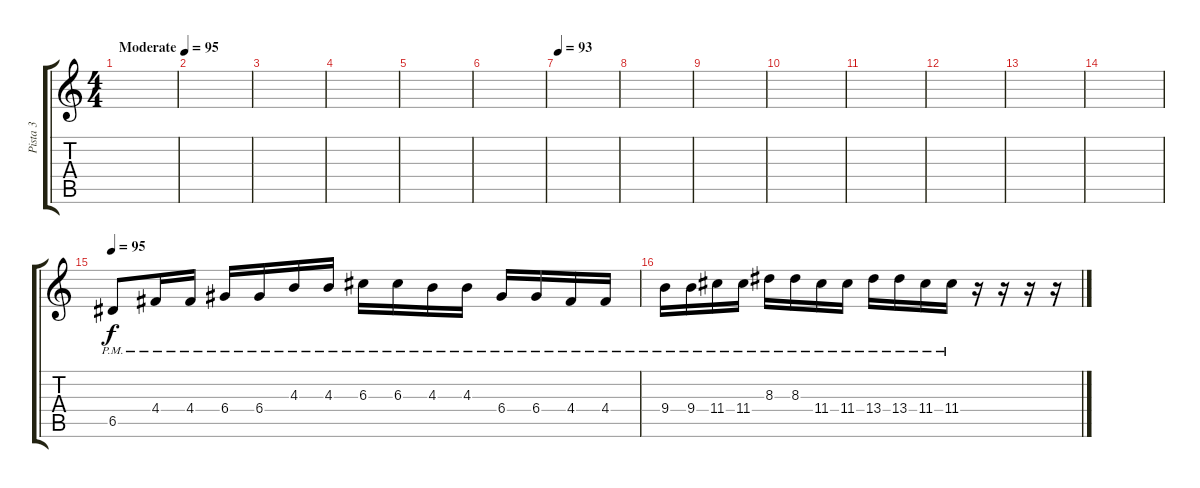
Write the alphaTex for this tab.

\track ("Pista 3" "Pista 3") {instrument distortionguitar}
\staff {score tabs}
\tuning (E4 B3 G3 D3 A2 E2) {hide}
\ts (4 4)
\tempo (95 "Moderate")
\clef g2
\ks c
|
|
|
|
|
|
\tempo 93
|
|
|
|
|
|
|
|
\tempo 95
6.5{pm}.8 4.4{pm}.16 4.4{pm}.16 6.4{pm}.16 6.4{pm}.16 4.3{pm}.16 4.3{pm}.16 6.3{pm}.16 6.3{pm}.16 4.3{pm}.16 4.3{pm}.16 6.4{pm}.16 6.4{pm}.16 4.4{pm}.16 4.4{pm}.16 |
9.4{pm}.16 9.4{pm}.16 11.4{pm}.16 11.4{pm}.16 8.3{pm}.16 8.3{pm}.16 11.4{pm}.16 11.4{pm}.16 13.4{pm}.16 13.4{pm}.16 11.4{pm}.16 11.4{pm}.16 r.16 r.16 r.16 r.16
